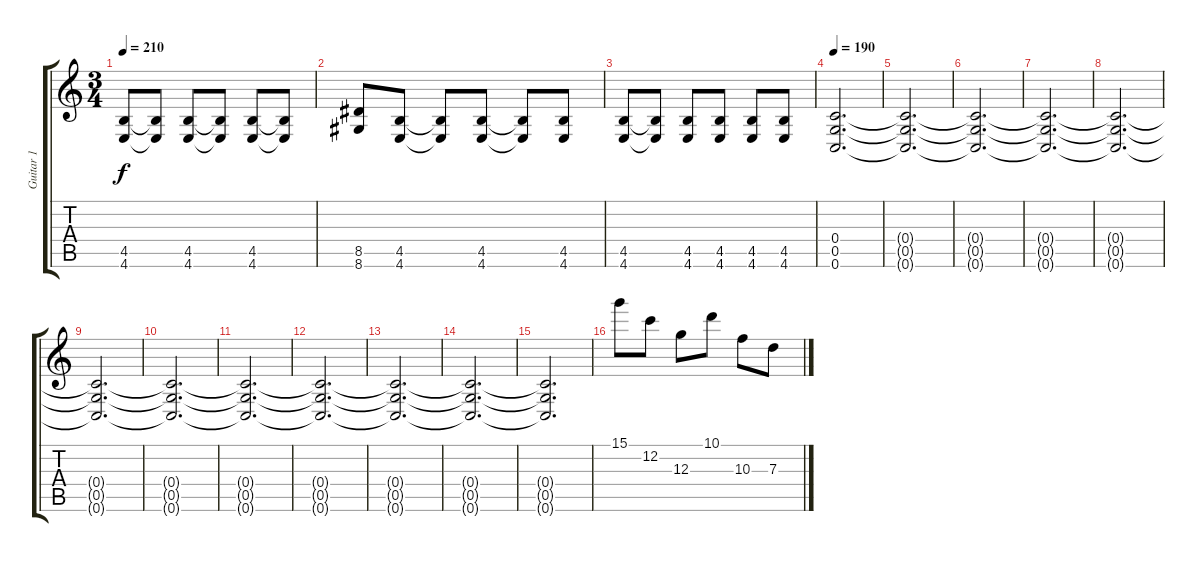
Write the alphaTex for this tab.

\track ("Guitar 1" "Guitar 1") {instrument distortionguitar}
\staff {score tabs}
\tuning (E4 C4 G3 C3 G2 C2) {hide}
\ts (3 4)
\tempo 210
\clef g2
\ks c
(4.5 4.6).8{dy f} (4.5{t} 4.6{t}).8 (4.5 4.6).8 (4.5{t} 4.6{t}).8 (4.5 4.6).8 (4.5{t} 4.6{t}).8 |
(8.5 8.6).8 (4.5 4.6).8 (4.5{t} 4.6{t}).8 (4.5 4.6).8 (4.5{t} 4.6{t}).8 (4.5 4.6).8 |
(4.5 4.6).8 (4.5{t} 4.6{t}).8 (4.5 4.6).8 (4.5 4.6).8 (4.5 4.6).8 (4.5 4.6).8 |
\tempo 190
(0.4 0.5 0.6).2{d} |
(0.4{t} 0.5{t} 0.6{t}).2{d} |
(0.4{t} 0.5{t} 0.6{t}).2{d} |
(0.4{t} 0.5{t} 0.6{t}).2{d} |
(0.4{t} 0.5{t} 0.6{t}).2{d} |
(0.4{t} 0.5{t} 0.6{t}).2{d} |
(0.4{t} 0.5{t} 0.6{t}).2{d} |
(0.4{t} 0.5{t} 0.6{t}).2{d} |
(0.4{t} 0.5{t} 0.6{t}).2{d} |
(0.4{t} 0.5{t} 0.6{t}).2{d} |
(0.4{t} 0.5{t} 0.6{t}).2{d} |
(0.4{t} 0.5{t} 0.6{t}).2{d} |
15.1.8 12.2.8 12.3.8 10.1.8 10.3.8 7.3.8
